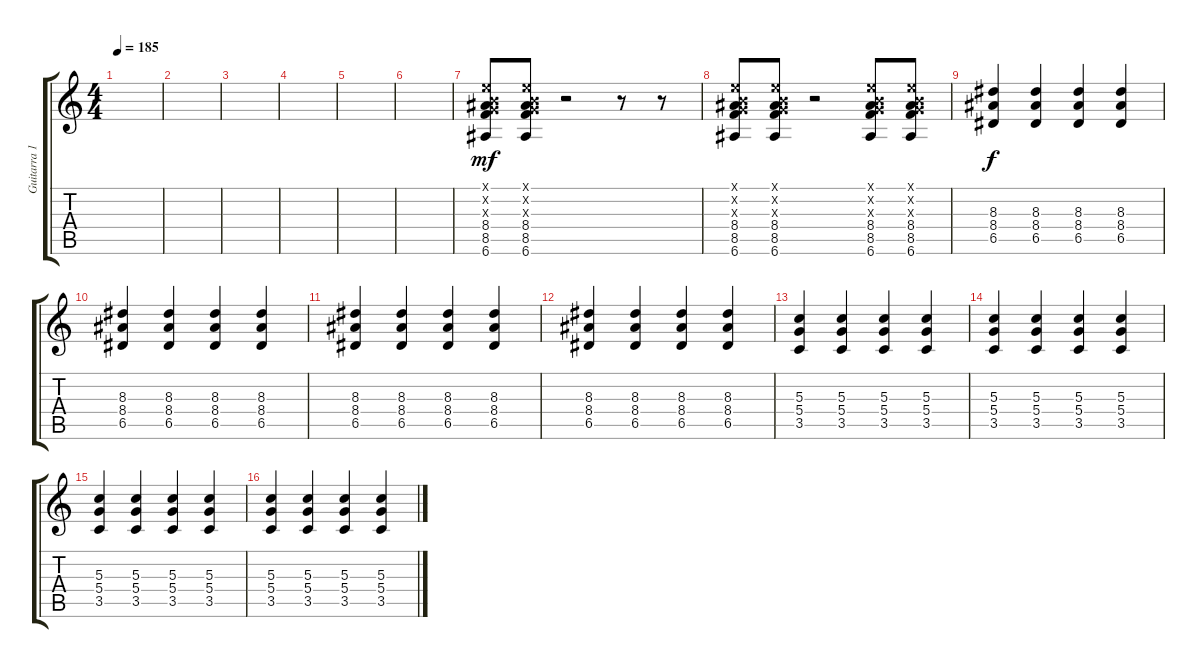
\track ("Guitarra 1" "Guitarra 1") {instrument distortionguitar}
\staff {score tabs}
\tuning (E4 B3 G3 D3 A2 E2) {hide}
\ts (4 4)
\tempo 185
\clef g2
\ks c
|
|
|
|
|
|
(0.1{x} 0.2{x} 0.3{x} 8.4 8.5 6.6).8{dy mf} (0.1{x} 0.2{x} 0.3{x} 8.4 8.5 6.6).8 r.2 r.8 r.8 |
(0.1{x} 0.2{x} 0.3{x} 8.4 8.5 6.6).8 (0.1{x} 0.2{x} 0.3{x} 8.4 8.5 6.6).8 r.2 (0.1{x} 0.2{x} 0.3{x} 8.4 8.5 6.6).8 (0.1{x} 0.2{x} 0.3{x} 8.4 8.5 6.6).8 |
(8.3 8.4 6.5).4{dy f} (8.3 8.4 6.5).4 (8.3 8.4 6.5).4 (8.3 8.4 6.5).4 |
(8.3 8.4 6.5).4 (8.3 8.4 6.5).4 (8.3 8.4 6.5).4 (8.3 8.4 6.5).4 |
(8.3 8.4 6.5).4 (8.3 8.4 6.5).4 (8.3 8.4 6.5).4 (8.3 8.4 6.5).4 |
(8.3 8.4 6.5).4 (8.3 8.4 6.5).4 (8.3 8.4 6.5).4 (8.3 8.4 6.5).4 |
(5.3 5.4 3.5).4 (5.3 5.4 3.5).4 (5.3 5.4 3.5).4 (5.3 5.4 3.5).4 |
(5.3 5.4 3.5).4 (5.3 5.4 3.5).4 (5.3 5.4 3.5).4 (5.3 5.4 3.5).4 |
(5.3 5.4 3.5).4 (5.3 5.4 3.5).4 (5.3 5.4 3.5).4 (5.3 5.4 3.5).4 |
(5.3 5.4 3.5).4 (5.3 5.4 3.5).4 (5.3 5.4 3.5).4 (5.3 5.4 3.5).4
